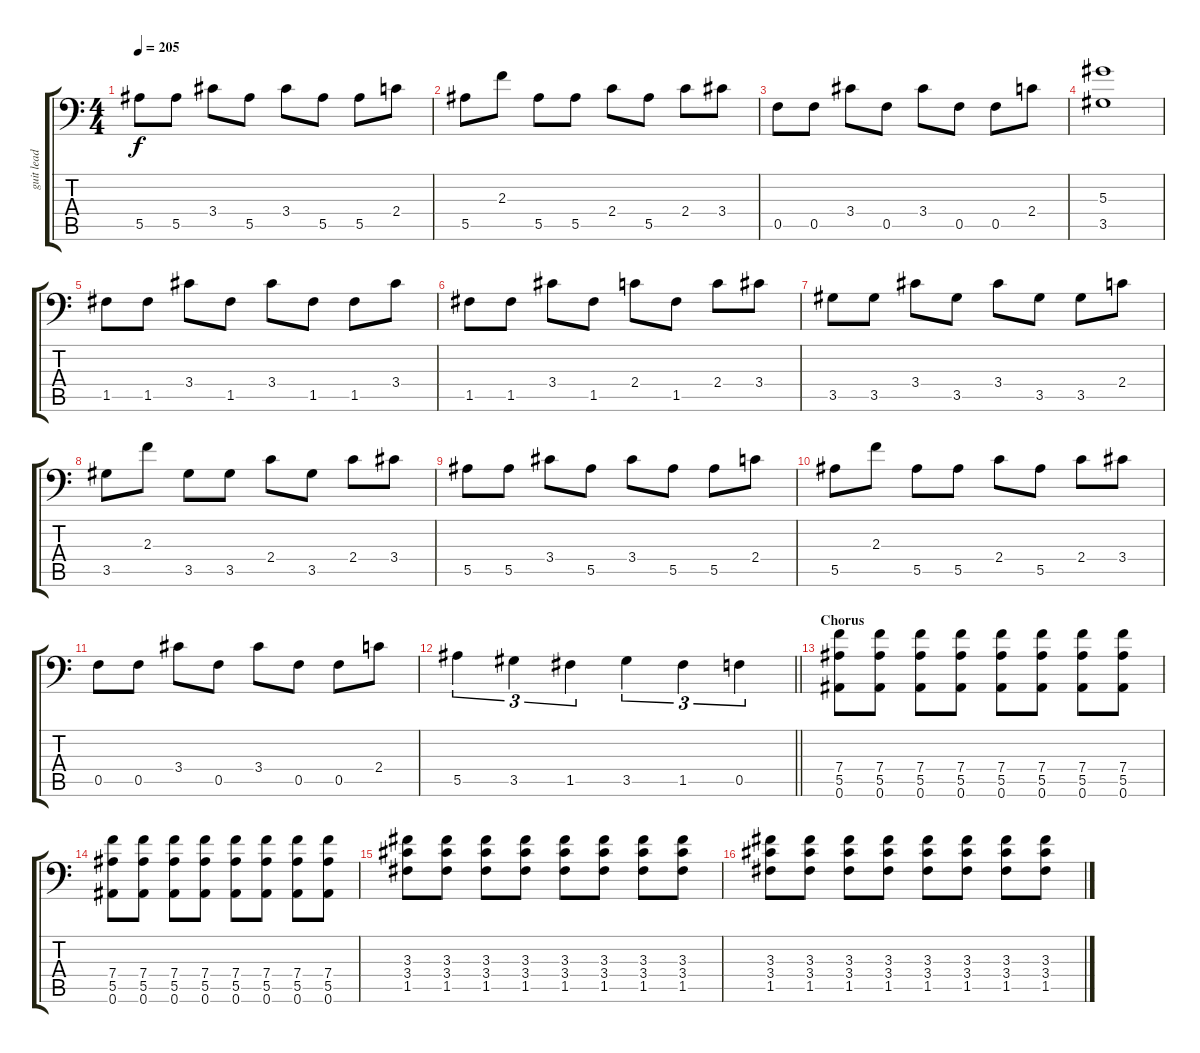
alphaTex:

\track ("guit lead" "guit lead") {instrument distortionguitar}
\staff {score tabs}
\tuning (C4 G3 Eb3 Bb2 F2 Bb1) {hide}
\ts (4 4)
\tempo 205
\clef f4
\ks c
5.5.8{dy f} 5.5.8 3.4.8 5.5.8 3.4.8 5.5.8 5.5.8 2.4.8 |
5.5.8 2.3.8 5.5.8 5.5.8 2.4.8 5.5.8 2.4.8 3.4.8 |
0.5.8 0.5.8 3.4.8 0.5.8 3.4.8 0.5.8 0.5.8 2.4.8 |
(5.3 3.5).1 |
1.5.8 1.5.8 3.4.8 1.5.8 3.4.8 1.5.8 1.5.8 3.4.8 |
1.5.8 1.5.8 3.4.8 1.5.8 2.4.8 1.5.8 2.4.8 3.4.8 |
3.5.8 3.5.8 3.4.8 3.5.8 3.4.8 3.5.8 3.5.8 2.4.8 |
3.5.8 2.3.8 3.5.8 3.5.8 2.4.8 3.5.8 2.4.8 3.4.8 |
5.5.8 5.5.8 3.4.8 5.5.8 3.4.8 5.5.8 5.5.8 2.4.8 |
5.5.8 2.3.8 5.5.8 5.5.8 2.4.8 5.5.8 2.4.8 3.4.8 |
0.5.8 0.5.8 3.4.8 0.5.8 3.4.8 0.5.8 0.5.8 2.4.8 |
\barLineRight lightlight
5.5.4{tu (3 2)} 3.5.4{tu (3 2)} 1.5.4{tu (3 2)} 3.5.4{tu (3 2)} 1.5.4{tu (3 2)} 0.5.4{tu (3 2)} |
\section ("" "Chorus")
(7.4 5.5 0.6).8 (7.4 5.5 0.6).8 (7.4 5.5 0.6).8 (7.4 5.5 0.6).8 (7.4 5.5 0.6).8 (7.4 5.5 0.6).8 (7.4 5.5 0.6).8 (7.4 5.5 0.6).8 |
(7.4 5.5 0.6).8 (7.4 5.5 0.6).8 (7.4 5.5 0.6).8 (7.4 5.5 0.6).8 (7.4 5.5 0.6).8 (7.4 5.5 0.6).8 (7.4 5.5 0.6).8 (7.4 5.5 0.6).8 |
(3.3 3.4 1.5).8 (3.3 3.4 1.5).8 (3.3 3.4 1.5).8 (3.3 3.4 1.5).8 (3.3 3.4 1.5).8 (3.3 3.4 1.5).8 (3.3 3.4 1.5).8 (3.3 3.4 1.5).8 |
(3.3 3.4 1.5).8 (3.3 3.4 1.5).8 (3.3 3.4 1.5).8 (3.3 3.4 1.5).8 (3.3 3.4 1.5).8 (3.3 3.4 1.5).8 (3.3 3.4 1.5).8 (3.3 3.4 1.5).8
